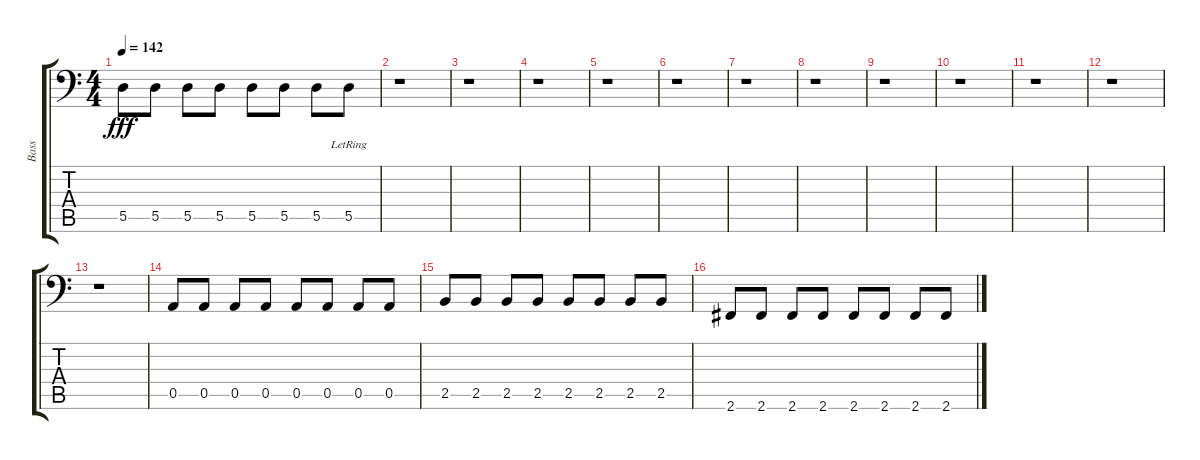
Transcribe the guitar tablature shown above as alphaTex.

\track ("Bass" "Bass") {instrument electricbassfinger}
\staff {score tabs}
\tuning (E3 B2 G2 D2 A1 E1) {hide}
\ts (4 4)
\tempo 142
\clef f4
\ks c
5.5.8{dy fff} 5.5.8 5.5.8 5.5.8 5.5.8 5.5.8 5.5.8 5.5{lr}.8 |
r.1 |
r.1 |
r.1 |
r.1 |
r.1 |
r.1 |
r.1 |
r.1 |
r.1 |
r.1 |
r.1 |
r.1 |
0.5.8 0.5.8 0.5.8 0.5.8 0.5.8 0.5.8 0.5.8 0.5.8 |
2.5.8 2.5.8 2.5.8 2.5.8 2.5.8 2.5.8 2.5.8 2.5.8 |
2.6.8 2.6.8 2.6.8 2.6.8 2.6.8 2.6.8 2.6.8 2.6.8
